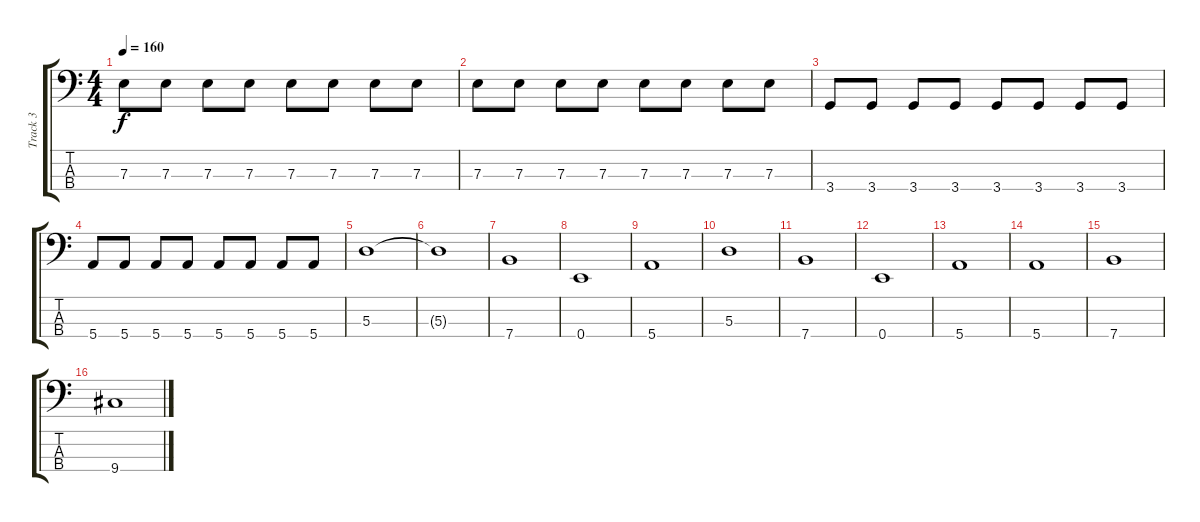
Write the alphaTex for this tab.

\track ("Track 3" "Track 3") {instrument electricbasspick}
\staff {score tabs}
\tuning (G2 D2 A1 E1) {hide}
\ts (4 4)
\tempo 160
\clef f4
\ks c
7.3.8{dy f} 7.3.8 7.3.8 7.3.8 7.3.8 7.3.8 7.3.8 7.3.8 |
7.3.8 7.3.8 7.3.8 7.3.8 7.3.8 7.3.8 7.3.8 7.3.8 |
3.4.8 3.4.8 3.4.8 3.4.8 3.4.8 3.4.8 3.4.8 3.4.8 |
5.4.8 5.4.8 5.4.8 5.4.8 5.4.8 5.4.8 5.4.8 5.4.8 |
5.3.1 |
5.3{t}.1 |
7.4.1 |
0.4.1 |
5.4.1 |
5.3.1 |
7.4.1 |
0.4.1 |
5.4.1 |
5.4.1 |
7.4.1 |
9.4.1
